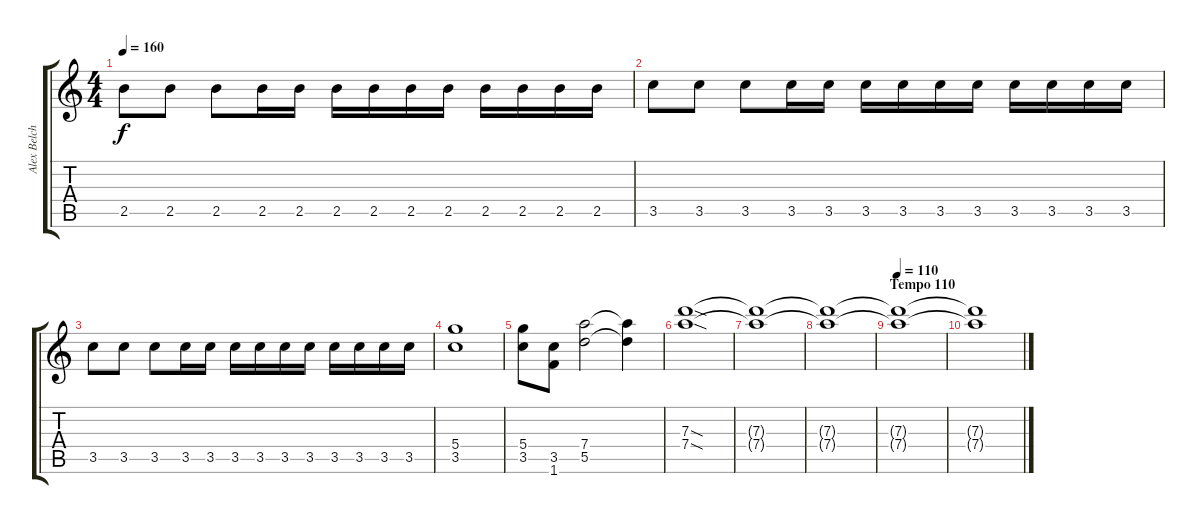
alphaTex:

\track ("Alex Belchior" "Alex Belch") {instrument overdrivenguitar}
\staff {score tabs}
\tuning (E4 B3 G4 D4 A3 E3) {hide}
\ts (4 4)
\tempo 160
\clef g2
\ks c
2.5.8{dy f} 2.5.8 2.5.8 2.5.16 2.5.16 2.5.16 2.5.16 2.5.16 2.5.16 2.5.16 2.5.16 2.5.16 2.5.16 |
3.5.8 3.5.8 3.5.8 3.5.16 3.5.16 3.5.16 3.5.16 3.5.16 3.5.16 3.5.16 3.5.16 3.5.16 3.5.16 |
3.5.8 3.5.8 3.5.8 3.5.16 3.5.16 3.5.16 3.5.16 3.5.16 3.5.16 3.5.16 3.5.16 3.5.16 3.5.16 |
(5.4 3.5).1 |
(5.4 3.5).8 (3.5 1.6).8 (7.4 5.5).2 (7.4{t} 5.5{t}).4 |
(7.3{sod} 7.4{sod}).1 |
(7.3{t} 7.4{t}).1 |
(7.3{t} 7.4{t}).1 |
\section ("" "Tempo 110")
\tempo 110
(7.3{t} 7.4{t}).1 |
(7.3{t} 7.4{t}).1
